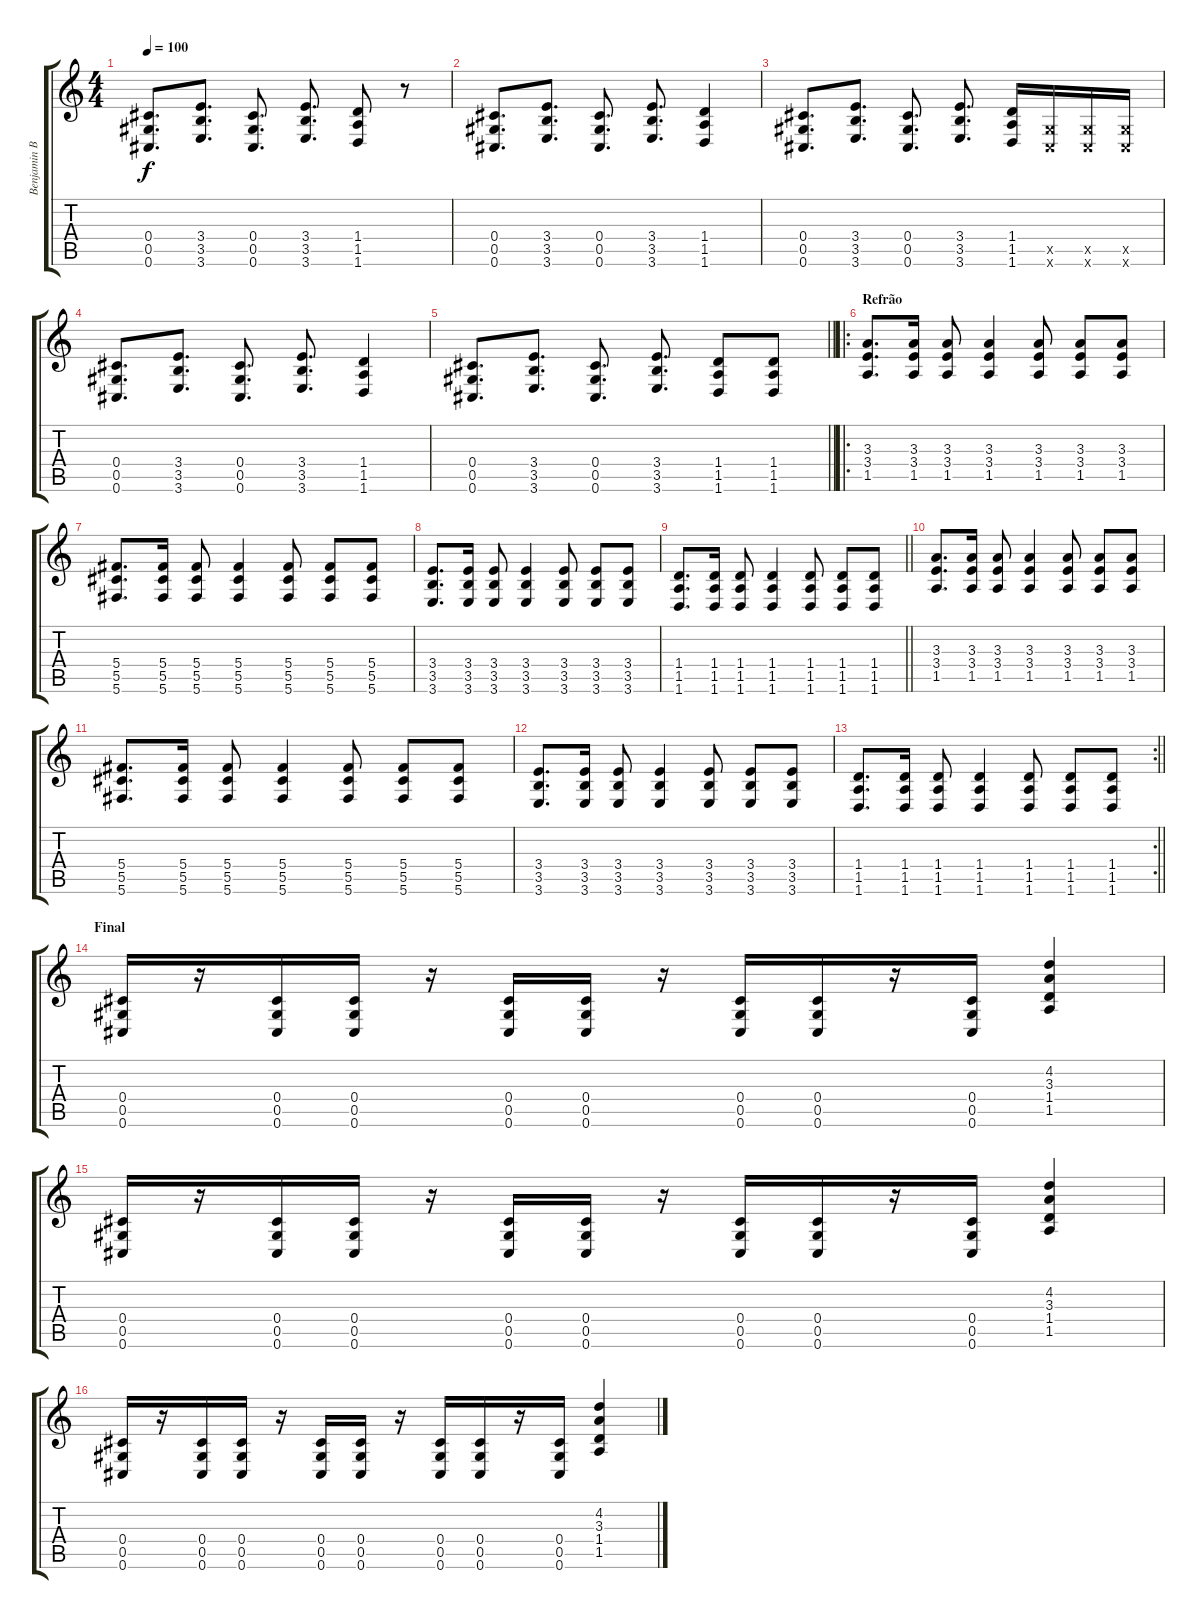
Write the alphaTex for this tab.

\track ("Benjamin Burnley" "Benjamin B") {instrument distortionguitar}
\staff {score tabs}
\tuning (Eb4 Bb3 Gb3 Db3 Ab2 Db2) {hide}
\ts (4 4)
\tempo 100
\clef g2
\ks c
(0.4 0.5 0.6).8{d dy f} (3.4 3.5 3.6).8{d} (0.4 0.5 0.6).8{d} (3.4 3.5 3.6).8{d} (1.4 1.5 1.6).8 r.8 |
(0.4 0.5 0.6).8{d} (3.4 3.5 3.6).8{d} (0.4 0.5 0.6).8{d} (3.4 3.5 3.6).8{d} (1.4 1.5 1.6).4 |
(0.4 0.5 0.6).8{d} (3.4 3.5 3.6).8{d} (0.4 0.5 0.6).8{d} (3.4 3.5 3.6).8{d} (1.4 1.5 1.6).16 (0.5{x} 0.6{x}).16 (0.5{x} 0.6{x}).16 (0.5{x} 0.6{x}).16 |
(0.4 0.5 0.6).8{d} (3.4 3.5 3.6).8{d} (0.4 0.5 0.6).8{d} (3.4 3.5 3.6).8{d} (1.4 1.5 1.6).4 |
\barLineRight lightlight
(0.4 0.5 0.6).8{d} (3.4 3.5 3.6).8{d} (0.4 0.5 0.6).8{d} (3.4 3.5 3.6).8{d} (1.4 1.5 1.6).8 (1.4 1.5 1.6).8 |
\ro
\section ("" "Refrão")
(3.3 3.4 1.5).8{d volume 13 balance 8} (3.3 3.4 1.5).16 (3.3 3.4 1.5).8 (3.3 3.4 1.5).4 (3.3 3.4 1.5).8 (3.3 3.4 1.5).8 (3.3 3.4 1.5).8 |
(5.4 5.5 5.6).8{d} (5.4 5.5 5.6).16 (5.4 5.5 5.6).8 (5.4 5.5 5.6).4 (5.4 5.5 5.6).8 (5.4 5.5 5.6).8 (5.4 5.5 5.6).8 |
(3.4 3.5 3.6).8{d} (3.4 3.5 3.6).16 (3.4 3.5 3.6).8 (3.4 3.5 3.6).4 (3.4 3.5 3.6).8 (3.4 3.5 3.6).8 (3.4 3.5 3.6).8 |
\barLineRight lightlight
(1.4 1.5 1.6).8{d} (1.4 1.5 1.6).16 (1.4 1.5 1.6).8 (1.4 1.5 1.6).4 (1.4 1.5 1.6).8 (1.4 1.5 1.6).8 (1.4 1.5 1.6).8 |
(3.3 3.4 1.5).8{d} (3.3 3.4 1.5).16 (3.3 3.4 1.5).8 (3.3 3.4 1.5).4 (3.3 3.4 1.5).8 (3.3 3.4 1.5).8 (3.3 3.4 1.5).8 |
(5.4 5.5 5.6).8{d} (5.4 5.5 5.6).16 (5.4 5.5 5.6).8 (5.4 5.5 5.6).4 (5.4 5.5 5.6).8 (5.4 5.5 5.6).8 (5.4 5.5 5.6).8 |
(3.4 3.5 3.6).8{d} (3.4 3.5 3.6).16 (3.4 3.5 3.6).8 (3.4 3.5 3.6).4 (3.4 3.5 3.6).8 (3.4 3.5 3.6).8 (3.4 3.5 3.6).8 |
\rc 2
\barLineRight lightlight
(1.4 1.5 1.6).8{d} (1.4 1.5 1.6).16 (1.4 1.5 1.6).8 (1.4 1.5 1.6).4 (1.4 1.5 1.6).8 (1.4 1.5 1.6).8 (1.4 1.5 1.6).8 |
\section ("" "Final")
(0.4 0.5 0.6).16 r.16 (0.4 0.5 0.6).16 (0.4 0.5 0.6).16 r.16 (0.4 0.5 0.6).16 (0.4 0.5 0.6).16 r.16 (0.4 0.5 0.6).16 (0.4 0.5 0.6).16 r.16 (0.4 0.5 0.6).16 (4.2 3.3 1.4 1.5).4 |
(0.4 0.5 0.6).16 r.16 (0.4 0.5 0.6).16 (0.4 0.5 0.6).16 r.16 (0.4 0.5 0.6).16 (0.4 0.5 0.6).16 r.16 (0.4 0.5 0.6).16 (0.4 0.5 0.6).16 r.16 (0.4 0.5 0.6).16 (4.2 3.3 1.4 1.5).4 |
(0.4 0.5 0.6).16 r.16 (0.4 0.5 0.6).16 (0.4 0.5 0.6).16 r.16 (0.4 0.5 0.6).16 (0.4 0.5 0.6).16 r.16 (0.4 0.5 0.6).16 (0.4 0.5 0.6).16 r.16 (0.4 0.5 0.6).16 (4.2 3.3 1.4 1.5).4
